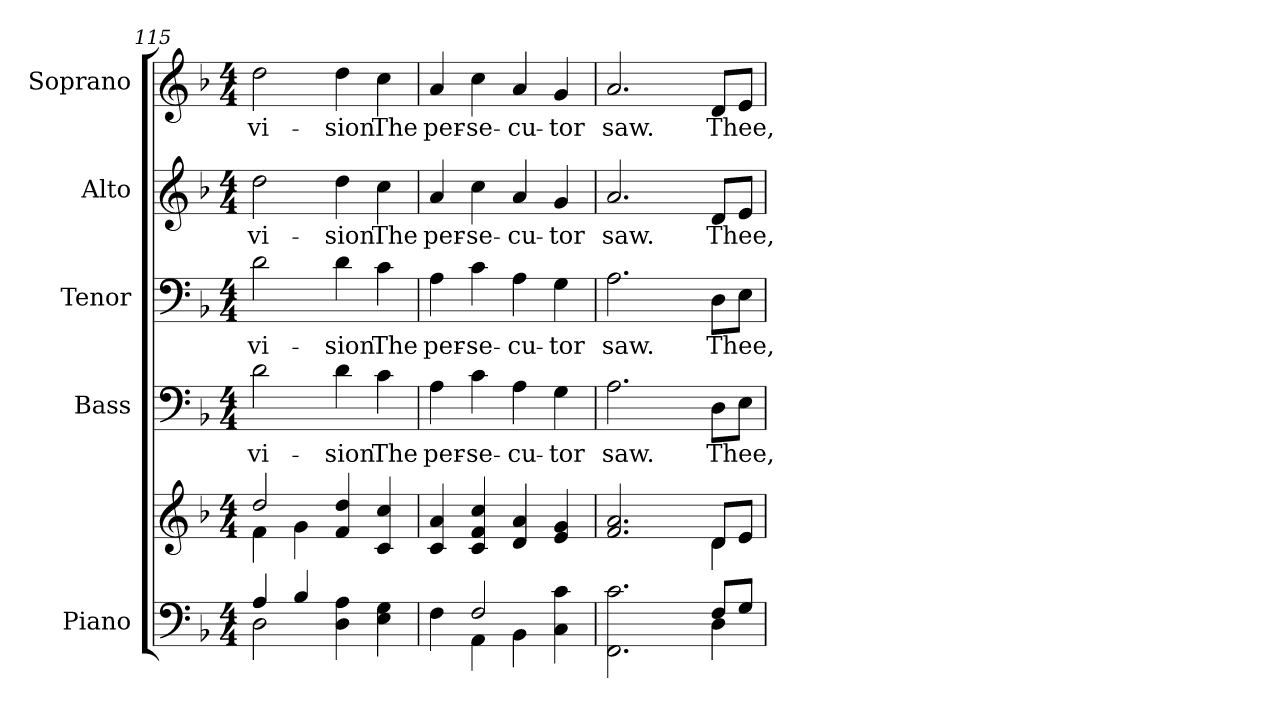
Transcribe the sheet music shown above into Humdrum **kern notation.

**kern	**kern	**kern	**text	**kern	**text	**kern	**text	**kern	**text
*part5	*part5	*part4	*part4	*part3	*part3	*part2	*part2	*part1	*part1
*staff6	*staff5	*staff4	*staff4	*staff3	*staff3	*staff2	*staff2	*staff1	*staff1
*I"Piano	*	*I"Bass	*	*I"Tenor	*	*I"Alto	*	*I"Soprano	*
*I'Pno.	*	*I'B.	*	*I'T.	*	*I'A.	*	*I'S.	*
*clefF4	*clefG2	*clefF4	*	*clefF4	*	*clefG2	*	*clefG2	*
*k[b-]	*k[b-]	*k[b-]	*	*k[b-]	*	*k[b-]	*	*k[b-]	*
*F:	*F:	*F:	*	*F:	*	*F:	*	*F:	*
*M4/4	*M4/4	*M4/4	*	*M4/4	*	*M4/4	*	*M4/4	*
=115	=115	=115	=115	=115	=115	=115	=115	=115	=115
*^	*^	*	*	*	*	*	*	*	*
!	!	!	!	!	!LO:LY:b:color=#000000	!	!	!	!	!	!
!	!	!	!	!	!	!	!LO:LY:b:color=#000000	!	!	!	!
!	!	!	!	!	!	!	!	!	!LO:LY:b:color=#000000	!	!
!	!	!	!	!	!	!	!	!	!	!	!LO:LY:b:color=#000000
4Ai/	2Di\	2ddi/	4fi\	2di\	vi-	2di\	vi-	2ddi\	vi-	2ddi\	vi-
4B-i/	.	.	4gi\	.	.	.	.	.	.	.	.
!	!	!	!	!	!LO:LY:b:color=#000000	!	!	!	!	!	!
!	!	!	!	!	!	!	!LO:LY:b:color=#000000	!	!	!	!
!	!	!	!	!	!	!	!	!	!LO:LY:b:color=#000000	!	!
!	!	!	!	!	!	!	!	!	!	!	!LO:LY:b:color=#000000
4Di\ 4Ai	2ryy	4fi/ 4ddi	2ryy	4di\	-sion	4di\	-sion	4ddi\	-sion	4ddi\	-sion
!	!	!	!	!	!LO:LY:b:color=#000000	!	!	!	!	!	!
!	!	!	!	!	!	!	!LO:LY:b:color=#000000	!	!	!	!
!	!	!	!	!	!	!	!	!	!LO:LY:b:color=#000000	!	!
!	!	!	!	!	!	!	!	!	!	!	!LO:LY:b:color=#000000
4Ei\ 4Gi	.	4ci/ 4cci	.	4ci\	The	4ci\	The	4cci\	The	4cci\	The
*	*	*v	*v	*	*	*	*	*	*	*	*
!!LO:PB:g=z
=116	=116	=116	=116	=116	=116	=116	=116	=116	=116	=116
!	!	!	!	!LO:LY:b:color=#000000	!	!	!	!	!	!
!	!	!	!	!	!	!LO:LY:b:color=#000000	!	!	!	!
!	!	!	!	!	!	!	!	!LO:LY:b:color=#000000	!	!
!	!	!	!	!	!	!	!	!	!	!LO:LY:b:color=#000000
4Fi\	4ryy	4ci/ 4ai	4Ai\	per-	4Ai\	per-	4ai/	per-	4ai/	per-
!	!	!	!	!LO:LY:b:color=#000000	!	!	!	!	!	!
!	!	!	!	!	!	!LO:LY:b:color=#000000	!	!	!	!
!	!	!	!	!	!	!	!	!LO:LY:b:color=#000000	!	!
!	!	!	!	!	!	!	!	!	!	!LO:LY:b:color=#000000
2Fi/	4AAi\	4ci/ 4fi 4cci	4ci\	-se-	4ci\	-se-	4cci\	-se-	4cci\	-se-
!	!	!	!	!LO:LY:b:color=#000000	!	!	!	!	!	!
!	!	!	!	!	!	!LO:LY:b:color=#000000	!	!	!	!
!	!	!	!	!	!	!	!	!LO:LY:b:color=#000000	!	!
!	!	!	!	!	!	!	!	!	!	!LO:LY:b:color=#000000
.	4BB-i\	4di/ 4ai	4Ai\	-cu-	4Ai\	-cu-	4ai/	-cu-	4ai/	-cu-
!	!	!	!	!LO:LY:b:color=#000000	!	!	!	!	!	!
!	!	!	!	!	!	!LO:LY:b:color=#000000	!	!	!	!
!	!	!	!	!	!	!	!	!LO:LY:b:color=#000000	!	!
!	!	!	!	!	!	!	!	!	!	!LO:LY:b:color=#000000
4Ci\ 4ci	4ryy	4ei/ 4gi	4Gi\	-tor	4Gi\	-tor	4gi/	-tor	4gi/	-tor
=117	=117	=117	=117	=117	=117	=117	=117	=117	=117	=117
*	*	*^	*	*	*	*	*	*	*	*
!	!	!	!	!	!LO:LY:b:color=#000000	!	!	!	!	!	!
!	!	!	!	!	!	!	!LO:LY:b:color=#000000	!	!	!	!
!	!	!	!	!	!	!	!	!	!LO:LY:b:color=#000000	!	!
!	!	!	!	!	!	!	!	!	!	!	!LO:LY:b:color=#000000
2.FFi\ 2.ci	2ryy	2.fi/ 2.ai	2ryy	2.Ai\	saw.	2.Ai\	saw.	2.ai/	saw.	2.ai/	saw.
.	4ryy	.	4ryy	.	.	.	.	.	.	.	.
!	!	!	!	!	!LO:LY:b:color=#000000	!	!	!	!	!	!
!	!	!	!	!	!	!	!LO:LY:b:color=#000000	!	!	!	!
!	!	!	!	!	!	!	!	!	!LO:LY:b:color=#000000	!	!
!	!	!	!	!	!	!	!	!	!	!	!LO:LY:b:color=#000000
8Fi/L	4Di\	8di/L	4di\	8Di\L	Thee,	8Di\L	Thee,	8di/L	Thee,	8di/L	Thee,
8Gi/J	.	8ei/J	.	8Ei\J	.	8Ei\J	.	8ei/J	.	8ei/J	.
*v	*v	*	*	*	*	*	*	*	*	*	*
*	*v	*v	*	*	*	*	*	*	*	*
=	=	=	=	=	=	=	=	=	=
*-	*-	*-	*-	*-	*-	*-	*-	*-	*-
